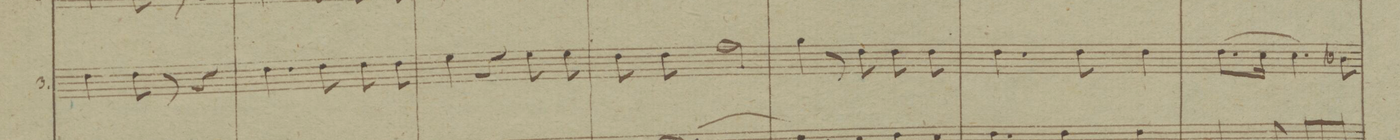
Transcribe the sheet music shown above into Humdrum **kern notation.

**kern	**text	**text	**dynam
*I"3.	*	*	*
*clefC4	*	*	*
*k[b-]	*	*	*
*M3/4	*	*	*
4c\	.	si-	.
8c\	.	-mul	.
8r	.	.	.
4r	.	.	.
=119	=119	=119	=119
4.c\	.	a-	.
8c\	.	-do-	.
8c\	.	-ra-	.
8c\	.	-tur	.
=120	=120	=120	=120
4d\	.	et	.
4r	.	.	.
8d\	.	con-	.
8d\	.	-glo-	.
=121	=121	=121	=121
8c\	.	-ri-	.
8c\	.	-fi-	.
2e\	.	-ca-	.
=122	=122	=122	=122
4f\	.	-tur	.
8r	.	.	.
8c\	.	et	.
8c\	.	qui	.
8c\	.	lo-	.
=123	=123	=123	=123
4.c\	.	-cu-	.
8c\	.	-tus	.
4c\	.	est	.
=124	=124	=124	=124
(8.c\L	.	per	.
16B-\Jk	.	pro-	.
4.B-\)	.	-phe-	.
8A-X\	.	.	.
=125	=125	=125	=125
*-	*-	*-	*-
